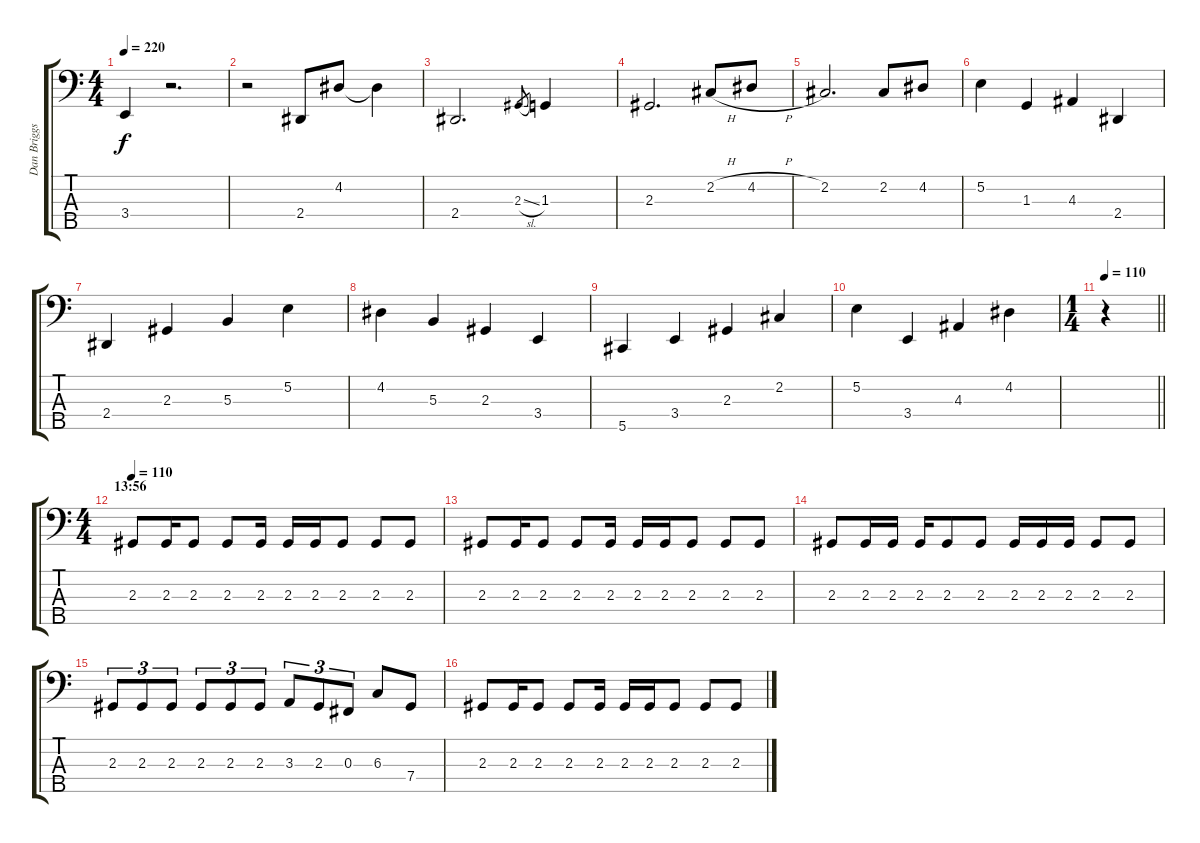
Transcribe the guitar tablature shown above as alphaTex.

\track ("Dan Briggs" "Dan Briggs") {instrument electricbassfinger}
\staff {score tabs}
\tuning (E2 B1 Gb1 Db1 Ab0) {hide}
\ts (4 4)
\tempo 220
\clef f4
\ks c
3.4.4{dy f} r.2{d} |
r.2 2.4.8 4.2.8 4.2{t}.4 |
2.4.2{d volume 14} 2.3{sl}.8{gr} 1.3.4 |
2.3.2{d} 2.2{h}.8 4.2{h}.8 |
2.2.2{d} 2.2.8 4.2.8 |
5.2.4 1.3.4 4.3.4 2.4.4 |
2.4.4 2.3.4 5.3.4 5.2.4 |
4.2.4 5.3.4 2.3.4 3.4.4 |
5.5.4 3.4.4 2.3.4 2.2.4 |
5.2.4 3.4.4 4.3.4 4.2.4 |
\ts (1 4)
\tempo 110
\barLineRight lightlight
r.4 |
\ts (4 4)
\section ("" "13:56")
\tempo 110
2.3.8{volume 9} 2.3.16 2.3.8 2.3.8 2.3.16 2.3.16 2.3.16 2.3.8 2.3.8 2.3.8 |
2.3.8 2.3.16 2.3.8 2.3.8 2.3.16 2.3.16 2.3.16 2.3.8 2.3.8 2.3.8 |
2.3.8 2.3.16 2.3.16 2.3.16 2.3.8 2.3.8 2.3.16 2.3.16 2.3.16 2.3.8 2.3.8 |
2.3.8{tu (3 2)} 2.3.8{tu (3 2)} 2.3.8{tu (3 2)} 2.3.8{tu (3 2)} 2.3.8{tu (3 2)} 2.3.8{tu (3 2)} 3.3.8{tu (3 2)} 2.3.8{tu (3 2)} 0.3.8{tu (3 2)} 6.3.8 7.4.8 |
2.3.8 2.3.16 2.3.8 2.3.8 2.3.16 2.3.16 2.3.16 2.3.8 2.3.8 2.3.8
